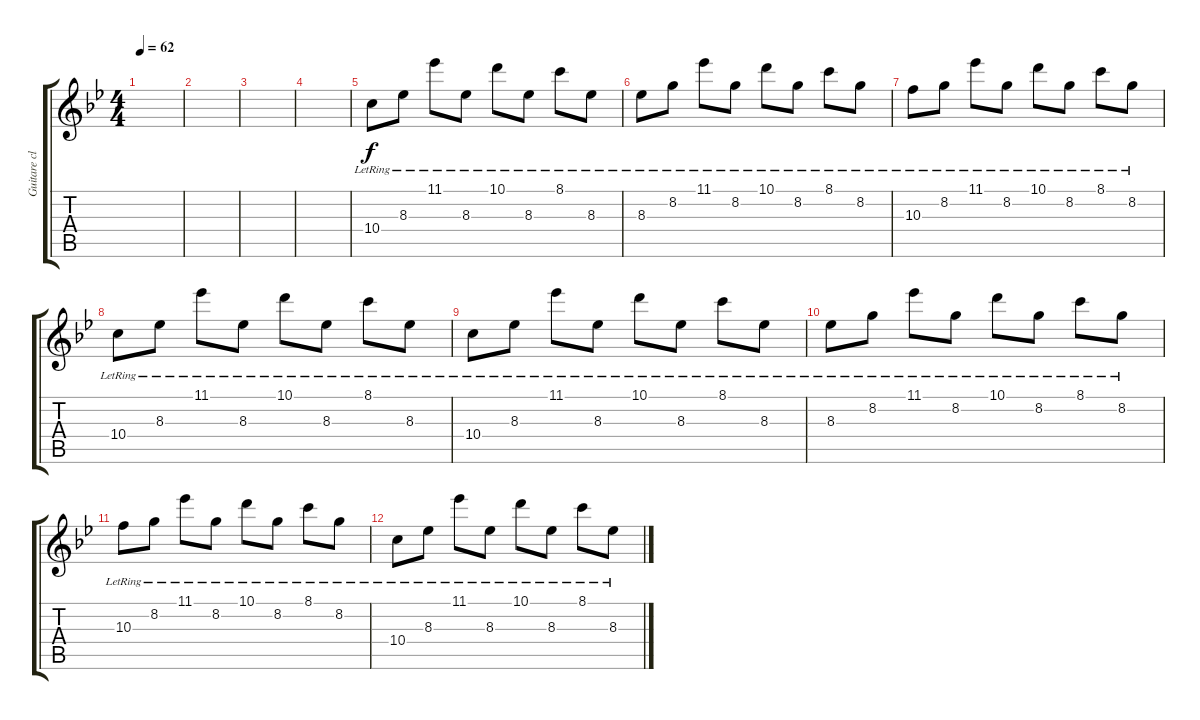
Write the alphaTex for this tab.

\track ("Guitare classique" "Guitare cl") {instrument electricguitarclean}
\staff {score tabs}
\tuning (E4 B3 G3 D3 A2 E2) {hide}
\ts (4 4)
\tempo 62
\clef g2
\ks bb
|
|
|
|
10.4{lr}.8{instrument acousticguitarsteel} 8.3{lr}.8 11.1{lr}.8 8.3{lr}.8 10.1{lr}.8 8.3{lr}.8 8.1{lr}.8 8.3{lr}.8 |
8.3{lr}.8 8.2{lr}.8 11.1{lr}.8 8.2{lr}.8 10.1{lr}.8 8.2{lr}.8 8.1{lr}.8 8.2{lr}.8 |
10.3{lr}.8 8.2{lr}.8 11.1{lr}.8 8.2{lr}.8 10.1{lr}.8 8.2{lr}.8 8.1{lr}.8 8.2{lr}.8 |
10.4{lr}.8{instrument acousticguitarsteel} 8.3{lr}.8 11.1{lr}.8 8.3{lr}.8 10.1{lr}.8 8.3{lr}.8 8.1{lr}.8 8.3{lr}.8 |
10.4{lr}.8{instrument acousticguitarsteel} 8.3{lr}.8 11.1{lr}.8 8.3{lr}.8 10.1{lr}.8 8.3{lr}.8 8.1{lr}.8 8.3{lr}.8 |
8.3{lr}.8 8.2{lr}.8 11.1{lr}.8 8.2{lr}.8 10.1{lr}.8 8.2{lr}.8 8.1{lr}.8 8.2{lr}.8 |
10.3{lr}.8 8.2{lr}.8 11.1{lr}.8 8.2{lr}.8 10.1{lr}.8 8.2{lr}.8 8.1{lr}.8 8.2{lr}.8 |
10.4{lr}.8{instrument acousticguitarsteel} 8.3{lr}.8 11.1{lr}.8 8.3{lr}.8 10.1{lr}.8 8.3{lr}.8 8.1{lr}.8 8.3{lr}.8
